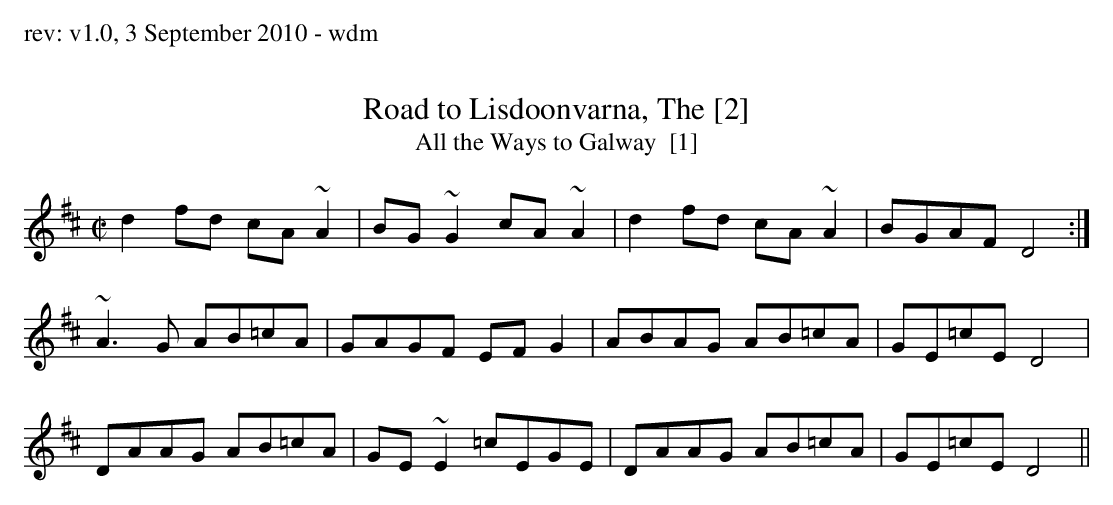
X:1
T:Road to Lisdoonvarna, The [2]
T:All the Ways to Galway  [1]
M:C|
L:1/8
K:D
d2fd cA~A2|BG~G2 cA~A2|d2fd cA~A2|BGAF D4:|
~A3G AB=cA|GAGF EFG2|ABAG AB=cA|GE=cE D4|
DAAG AB=cA|GE~E2 =cEGE|DAAG AB=cA|GE=cE D4||
